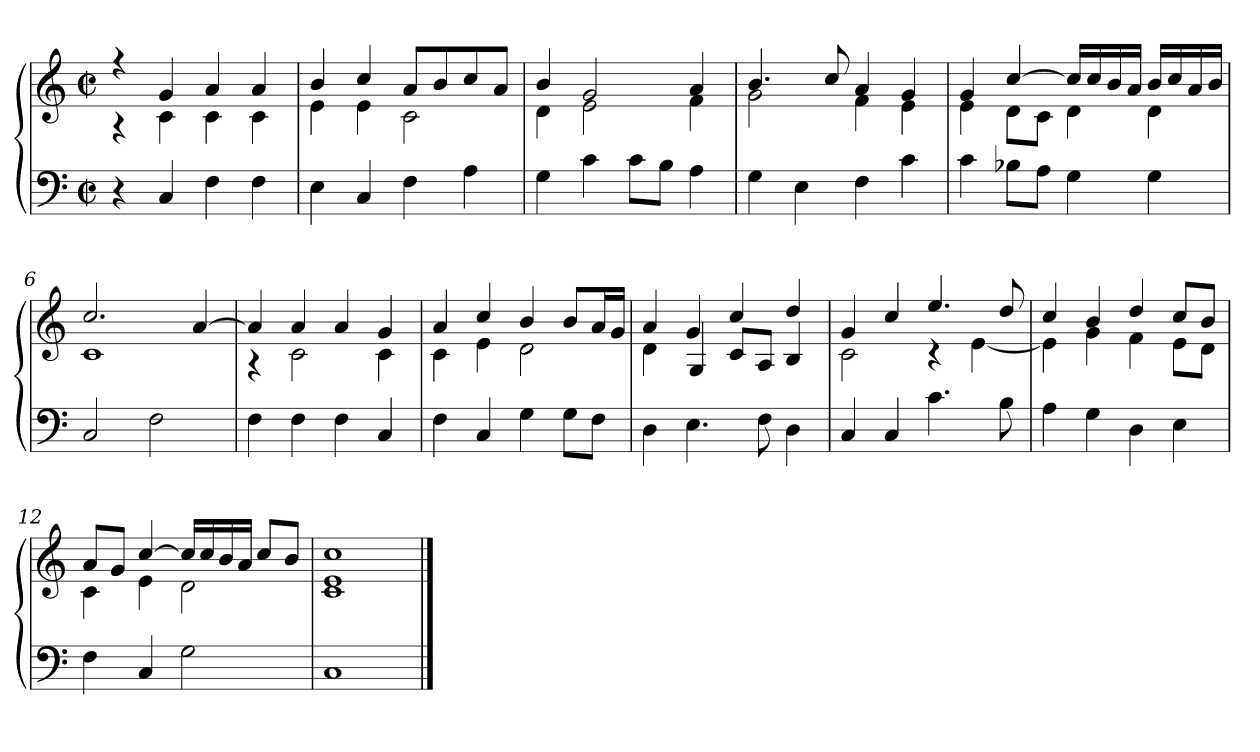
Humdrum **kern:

**kern	**kern
*part1	*part1
*staff2	*staff1
*clefF4	*clefG2
*k[]	*k[]
*M2/2	*M2/2
*met(c|)	*met(c|)
=1	=1
*	*^
4r	4r	4r
4C/	4g/	4c\
4F\	4a/	4c\
4F\	4a/	4c\
=2	=2	=2
4E\	4b/	4e\
4C/	4cc/	4e\
4F\	8a/L	2c\
.	8b/	.
4A\	8cc/	.
.	8a/J	.
=3	=3	=3
4G\	4b/	4d\
4c\	2g/	2e\
8c\L	.	.
8B\J	.	.
4A\	4a/	4f\
=4	=4	=4
4G\	4.b/	2g\
4E\	.	.
.	8cc/	.
4F\	4a/	4f\
4c\	4g/	4e\
!!LO:LB:g=z	!!
=5	=5	=5
4c\	4g/	4e\
8B-X\L	[4cc/	8d\L
8A\J	.	8c\J
4G\	16cc/LL]	4d\
.	16cc/	.
.	16b/	.
.	16a/JJ	.
4G\	16b/LL	4d\
.	16cc/	.
.	16a/	.
.	16b/JJ	.
=6	=6	=6
2C/	2.cc/	1c
2F\	.	.
.	[4a/	.
=7	=7	=7
4F\	4a/]	4r
4F\	4a/	2c\
4F\	4a/	.
4C/	4g/	4c\
=8	=8	=8
4F\	4a/	4c\
4C/	4cc/	4e\
4G\	4b/	2d\
8G\L	8b/L	.
8F\J	16a/L	.
.	16g/JJ	.
!!LO:LB:g=z	!!
=9	=9	=9
4D\	4a/	4d\
4.E\	4g/	4G/
.	4cc/	8c/L
8F\	.	8A/J
4D\	4dd/	4B/
=10	=10	=10
4C/	4g/	2c\
4C/	4cc/	.
4.c\	4.ee/	4r
.	.	[4e\
8B\	8dd/	.
=11	=11	=11
4A\	4cc/	4e\]
4G\	4b/	4g\
4D\	4dd/	4f\
4E\	8cc/L	8e\L
.	8b/J	8d\J
!!LO:LB:g=z	!!
=12	=12	=12
4F\	8a/L	4c\
.	8g/J	.
4C/	[4cc/	4e\
2G\	16cc/LL]	2d\
.	16cc/	.
.	16b/	.
.	16a/JJ	.
.	8cc/L	.
.	8b/J	.
=13	=13	=13
1C	1e 1cc	1c
*	*v	*v
==	==
*-	*-
